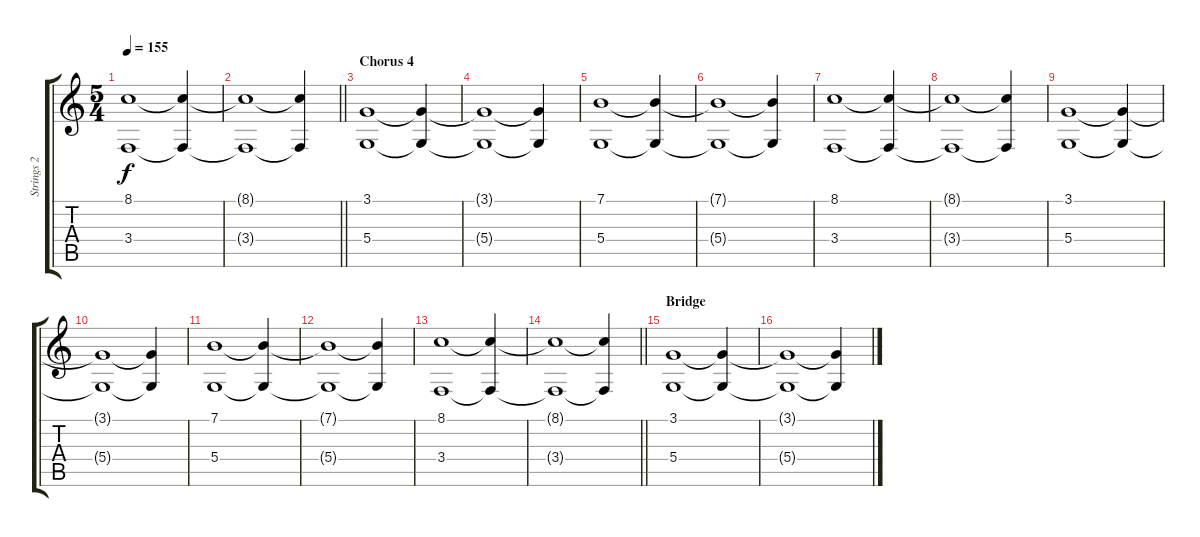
\track ("Strings 2" "Strings 2") {instrument stringensemble1}
\staff {score tabs}
\tuning (E4 B3 G3 D3 A2 E2) {hide}
\ts (5 4)
\tempo 155
\clef g2
\ks c
(8.1 3.4).1{dy f} (8.1{t} 3.4{t}).4 |
\barLineRight lightlight
(8.1{t} 3.4{t}).1 (8.1{t} 3.4{t}).4 |
\section ("" "Chorus 4")
(3.1 5.4).1 (3.1{t} 5.4{t}).4 |
(3.1{t} 5.4{t}).1 (3.1{t} 5.4{t}).4 |
(7.1 5.4).1 (7.1{t} 5.4{t}).4 |
(7.1{t} 5.4{t}).1 (7.1{t} 5.4{t}).4 |
(8.1 3.4).1 (8.1{t} 3.4{t}).4 |
(8.1{t} 3.4{t}).1 (8.1{t} 3.4{t}).4 |
(3.1 5.4).1 (3.1{t} 5.4{t}).4 |
(3.1{t} 5.4{t}).1 (3.1{t} 5.4{t}).4 |
(7.1 5.4).1 (7.1{t} 5.4{t}).4 |
(7.1{t} 5.4{t}).1 (7.1{t} 5.4{t}).4 |
(8.1 3.4).1 (8.1{t} 3.4{t}).4 |
\barLineRight lightlight
(8.1{t} 3.4{t}).1 (8.1{t} 3.4{t}).4 |
\section ("" "Bridge")
(3.1 5.4).1 (3.1{t} 5.4{t}).4 |
(3.1{t} 5.4{t}).1 (3.1{t} 5.4{t}).4
